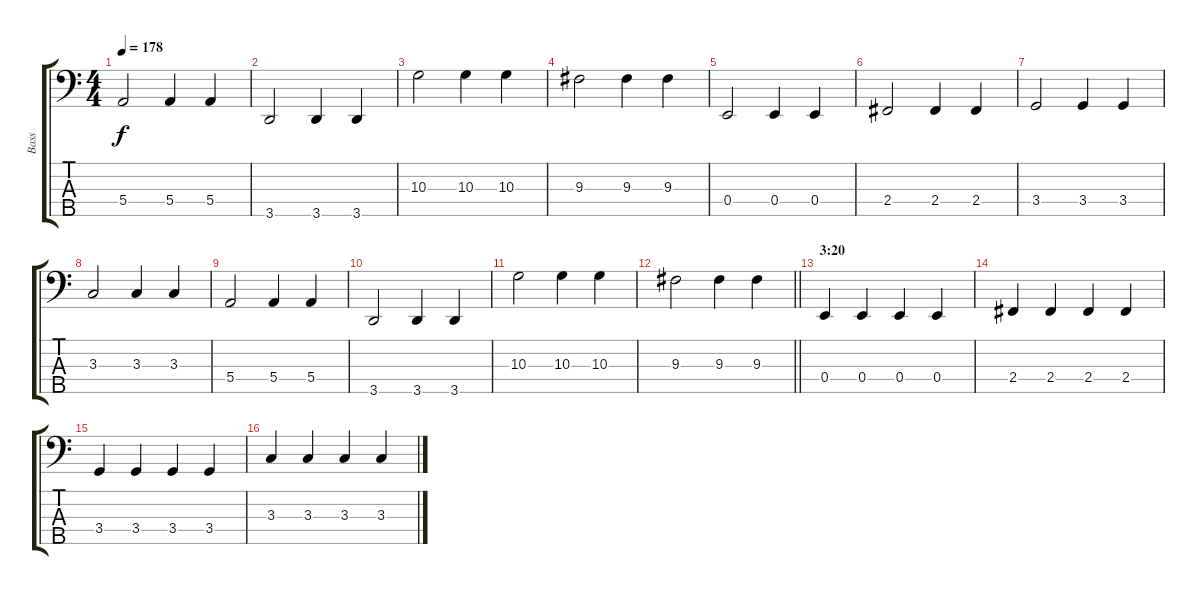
\track ("Bass" "Bass") {instrument electricbassfinger}
\staff {score tabs}
\tuning (G2 D2 A1 E1 B0) {hide}
\ts (4 4)
\tempo 178
\clef f4
\ks c
5.4.2{dy f} 5.4.4 5.4.4 |
3.5.2 3.5.4 3.5.4 |
10.3.2 10.3.4 10.3.4 |
9.3.2 9.3.4 9.3.4 |
0.4.2 0.4.4 0.4.4 |
2.4.2 2.4.4 2.4.4 |
3.4.2 3.4.4 3.4.4 |
3.3.2 3.3.4 3.3.4 |
5.4.2 5.4.4 5.4.4 |
3.5.2 3.5.4 3.5.4 |
10.3.2 10.3.4 10.3.4 |
\barLineRight lightlight
9.3.2 9.3.4 9.3.4 |
\section ("" "3:20")
0.4.4 0.4.4 0.4.4 0.4.4 |
2.4.4 2.4.4 2.4.4 2.4.4 |
3.4.4 3.4.4 3.4.4 3.4.4 |
3.3.4 3.3.4 3.3.4 3.3.4
